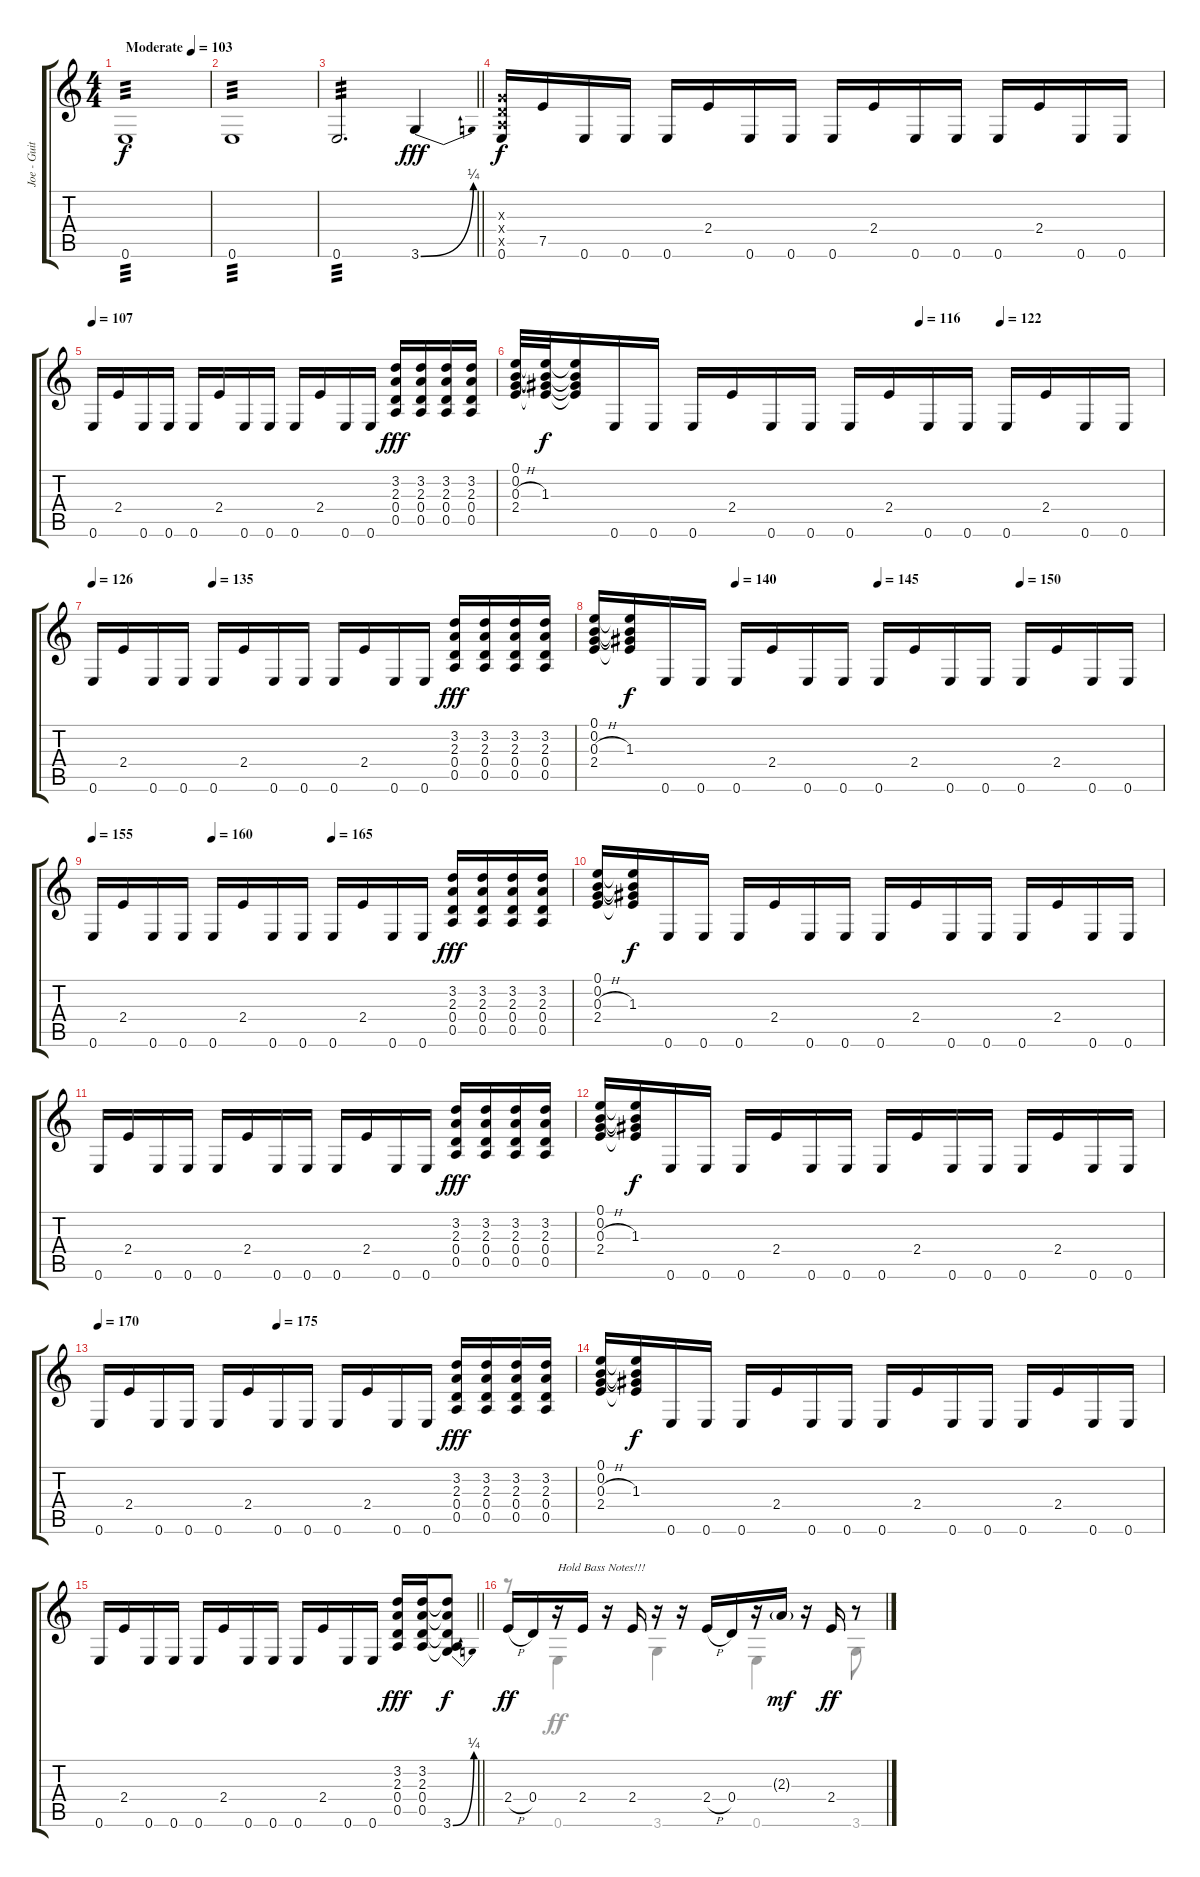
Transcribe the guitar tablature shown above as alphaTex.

\track ("Joe - Guitar" "Joe - Guit") {instrument acousticguitarsteel}
\staff {score tabs}
\tuning (E4 B3 G3 D3 A2 E2) {hide}
\voice
\ts (4 4)
\tempo (103 "Moderate")
\clef g2
\ks c
0.6.1{tp 3 dy f instrument acousticguitarsteel} |
0.6.1{tp 3} |
\barLineRight lightlight
0.6.2{d tp 3} 3.6{be (bend 0 0 60 1)}.4{dy fff} |
(0.3{x} 0.4{x} 0.5{x} 0.6).16{dy f} 7.5.16 0.6.16 0.6.16 0.6.16 2.4.16 0.6.16 0.6.16 0.6.16 2.4.16 0.6.16 0.6.16 0.6.16 2.4.16 0.6.16 0.6.16 |
\tempo 107
0.6.16 2.4.16 0.6.16 0.6.16 0.6.16 2.4.16 0.6.16{volume 11} 0.6.16 0.6.16{volume 13} 2.4.16 0.6.16 0.6.16 (3.2 2.3 0.4 0.5).16{dy fff volume 16} (3.2 2.3 0.4 0.5).16 (3.2 2.3 0.4 0.5).16 (3.2 2.3 0.4 0.5).16 |
\tempo (116 0.625)
\tempo (122 0.75)
(0.1 0.2 0.3{h} 2.4).32 (0.1{t} 0.2{t} 1.3 2.4{t}).32{dy f} (0.1{t} 0.2{t} 1.3{t} 2.4{t}).16 0.6.16 0.6.16 0.6.16 2.4.16 0.6.16 0.6.16 0.6.16 2.4.16 0.6.16 0.6.16 0.6.16 2.4.16 0.6.16 0.6.16 |
\tempo 126
\tempo (135 0.25)
0.6.16 2.4.16 0.6.16 0.6.16 0.6.16 2.4.16 0.6.16 0.6.16 0.6.16 2.4.16 0.6.16 0.6.16 (3.2 2.3 0.4 0.5).16{dy fff} (3.2 2.3 0.4 0.5).16 (3.2 2.3 0.4 0.5).16 (3.2 2.3 0.4 0.5).16 |
\tempo (140 0.25)
\tempo (145 0.5)
\tempo (150 0.75)
(0.1 0.2 0.3{h} 2.4).16 (0.1{t} 0.2{t} 1.3 2.4{t}).16{dy f} 0.6.16 0.6.16 0.6.16 2.4.16 0.6.16 0.6.16 0.6.16 2.4.16 0.6.16 0.6.16 0.6.16 2.4.16 0.6.16 0.6.16 |
\tempo 155
\tempo (160 0.25)
\tempo (165 0.5)
0.6.16 2.4.16 0.6.16 0.6.16 0.6.16 2.4.16 0.6.16 0.6.16 0.6.16 2.4.16 0.6.16 0.6.16 (3.2 2.3 0.4 0.5).16{dy fff} (3.2 2.3 0.4 0.5).16 (3.2 2.3 0.4 0.5).16 (3.2 2.3 0.4 0.5).16 |
(0.1 0.2 0.3{h} 2.4).16 (0.1{t} 0.2{t} 1.3 2.4{t}).16{dy f} 0.6.16 0.6.16 0.6.16 2.4.16 0.6.16 0.6.16 0.6.16 2.4.16 0.6.16 0.6.16 0.6.16 2.4.16 0.6.16 0.6.16 |
0.6.16 2.4.16 0.6.16 0.6.16 0.6.16 2.4.16 0.6.16 0.6.16 0.6.16 2.4.16 0.6.16 0.6.16 (3.2 2.3 0.4 0.5).16{dy fff} (3.2 2.3 0.4 0.5).16 (3.2 2.3 0.4 0.5).16 (3.2 2.3 0.4 0.5).16 |
(0.1 0.2 0.3{h} 2.4).16 (0.1{t} 0.2{t} 1.3 2.4{t}).16{dy f} 0.6.16 0.6.16 0.6.16 2.4.16 0.6.16 0.6.16 0.6.16 2.4.16 0.6.16 0.6.16 0.6.16 2.4.16 0.6.16 0.6.16 |
\tempo 170
\tempo (175 0.375)
0.6.16 2.4.16 0.6.16 0.6.16 0.6.16 2.4.16 0.6.16 0.6.16 0.6.16 2.4.16 0.6.16 0.6.16 (3.2 2.3 0.4 0.5).16{dy fff} (3.2 2.3 0.4 0.5).16 (3.2 2.3 0.4 0.5).16 (3.2 2.3 0.4 0.5).16 |
(0.1 0.2 0.3{h} 2.4).16 (0.1{t} 0.2{t} 1.3 2.4{t}).16{dy f} 0.6.16 0.6.16 0.6.16 2.4.16 0.6.16 0.6.16 0.6.16 2.4.16 0.6.16 0.6.16 0.6.16 2.4.16 0.6.16 0.6.16 |
\barLineRight lightlight
0.6.16 2.4.16 0.6.16 0.6.16 0.6.16 2.4.16 0.6.16 0.6.16 0.6.16 2.4.16 0.6.16 0.6.16 (3.2 2.3 0.4 0.5).16{dy fff} (3.2 2.3 0.4 0.5).16 (3.2{t} 2.3{t} 0.4{t} 0.5{t} 3.6{be (bend 0 0 60 1)}).8{dy f} |
2.4{h}.16{dy ff volume 16} 0.4.16 r.16{txt "Hold Bass Notes!!!"} 2.4.16 r.16 2.4.16 r.16 r.16 2.4{h}.16 0.4.16 r.16 2.3{g}.16{dy mf} r.16 2.4.16{dy ff} r.8
\voice
\clef g2
\ottava regular
\simile none
\ks c
|
|
\barLineRight lightlight
|
|
|
|
|
|
|
|
|
|
|
|
\barLineRight lightlight
|
r.8 0.6.4 3.6.4 0.6.4 3.6.8
